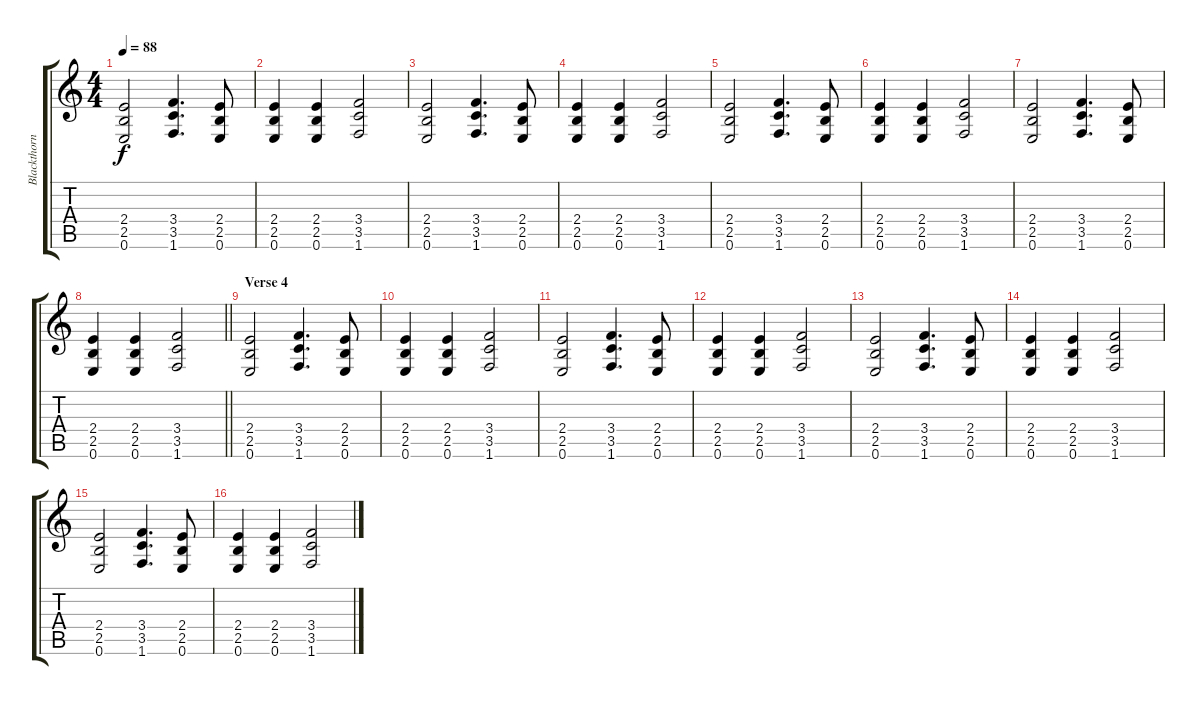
\track ("Blackthorn" "Blackthorn") {instrument distortionguitar}
\staff {score tabs}
\tuning (E4 B3 G3 D3 A2 E2) {hide}
\ts (4 4)
\tempo 88
\clef g2
\ks c
(2.4 2.5 0.6).2{dy f} (3.4 3.5 1.6).4{d} (2.4 2.5 0.6).8 |
(2.4 2.5 0.6).4 (2.4 2.5 0.6).4 (3.4 3.5 1.6).2 |
(2.4 2.5 0.6).2 (3.4 3.5 1.6).4{d} (2.4 2.5 0.6).8 |
(2.4 2.5 0.6).4 (2.4 2.5 0.6).4 (3.4 3.5 1.6).2 |
(2.4 2.5 0.6).2 (3.4 3.5 1.6).4{d} (2.4 2.5 0.6).8 |
(2.4 2.5 0.6).4 (2.4 2.5 0.6).4 (3.4 3.5 1.6).2 |
(2.4 2.5 0.6).2 (3.4 3.5 1.6).4{d} (2.4 2.5 0.6).8 |
\barLineRight lightlight
(2.4 2.5 0.6).4 (2.4 2.5 0.6).4 (3.4 3.5 1.6).2 |
\section ("" "Verse 4")
(2.4 2.5 0.6).2 (3.4 3.5 1.6).4{d} (2.4 2.5 0.6).8 |
(2.4 2.5 0.6).4 (2.4 2.5 0.6).4 (3.4 3.5 1.6).2 |
(2.4 2.5 0.6).2 (3.4 3.5 1.6).4{d} (2.4 2.5 0.6).8 |
(2.4 2.5 0.6).4 (2.4 2.5 0.6).4 (3.4 3.5 1.6).2 |
(2.4 2.5 0.6).2 (3.4 3.5 1.6).4{d} (2.4 2.5 0.6).8 |
(2.4 2.5 0.6).4 (2.4 2.5 0.6).4 (3.4 3.5 1.6).2 |
(2.4 2.5 0.6).2 (3.4 3.5 1.6).4{d} (2.4 2.5 0.6).8 |
(2.4 2.5 0.6).4 (2.4 2.5 0.6).4 (3.4 3.5 1.6).2
